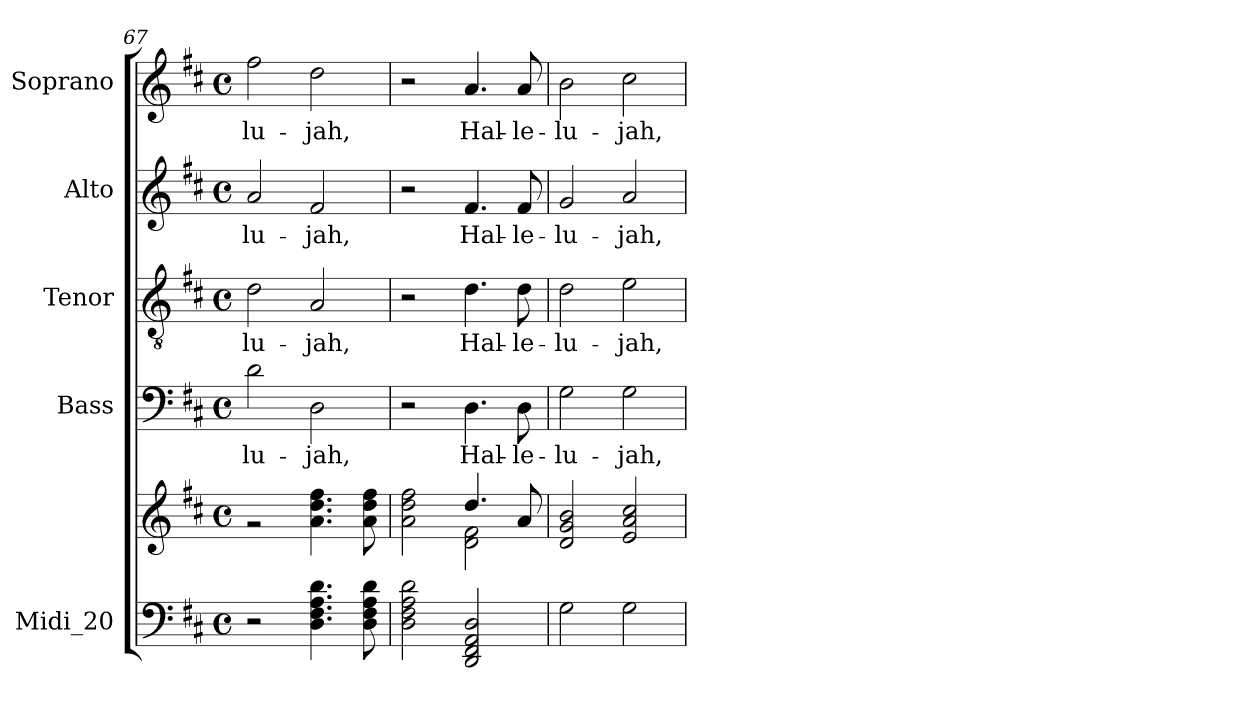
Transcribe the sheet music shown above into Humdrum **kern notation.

**kern	**kern	**kern	**text	**kern	**text	**kern	**text	**kern	**text
*part5	*part5	*part4	*part4	*part3	*part3	*part2	*part2	*part1	*part1
*staff6	*staff5	*staff4	*staff4	*staff3	*staff3	*staff2	*staff2	*staff1	*staff1
*I"Midi_20	*	*I"Bass	*	*I"Tenor	*	*I"Alto	*	*I"Soprano	*
*	*	*I'B	*	*I'T	*	*I'A	*	*I'S	*
!!LO:LB:g=z
*clefF4	*clefG2	*clefF4	*	*clefGv2	*	*clefG2	*	*clefG2	*
*k[f#c#]	*k[f#c#]	*k[f#c#]	*	*k[f#c#]	*	*k[f#c#]	*	*k[f#c#]	*
*D:	*D:	*D:	*	*D:	*	*D:	*	*D:	*
*M4/4	*M4/4	*M4/4	*	*M4/4	*	*M4/4	*	*M4/4	*
*met(c)	*met(c)	*met(c)	*	*met(c)	*	*met(c)	*	*met(c)	*
=67	=67	=67	=67	=67	=67	=67	=67	=67	=67
*	*^	*	*	*	*	*	*	*	*
!	!	!	!	!LO:LY:b	!	!LO:LY:b	!	!LO:LY:b	!	!LO:LY:b
2r	1ryy	2r	2d	-lu-	2d	-lu-	2a	-lu-	2ff#	-lu-
!	!	!	!	!LO:LY:b	!	!LO:LY:b	!	!LO:LY:b	!	!LO:LY:b
4.D 4.F# 4.A 4.d	.	4.a\ 4.dd\ 4.ff#\	2D	-jah,	2A	-jah,	2f#	-jah,	2dd	-jah,
8D 8F# 8A 8d	.	8a\ 8dd\ 8ff#\	.	.	.	.	.	.	.	.
=68	=68	=68	=68	=68	=68	=68	=68	=68	=68	=68
2D 2F# 2A 2d	2ryy	2a\ 2dd\ 2ff#\	2r	.	2r	.	2r	.	2r	.
!	!	!	!	!LO:LY:b	!	!LO:LY:b	!	!LO:LY:b	!	!LO:LY:b
2DD 2FF# 2AA 2D	4.dd/	2d\ 2f#\	4.D	Hal-	4.d	Hal-	4.f#	Hal-	4.a	Hal-
!	!	!	!	!LO:LY:b	!	!LO:LY:b	!	!LO:LY:b	!	!LO:LY:b
.	8a	.	8D	-le-	8d	-le-	8f#	-le-	8a	-le-
=69	=69	=69	=69	=69	=69	=69	=69	=69	=69	=69
!	!	!	!	!LO:LY:b	!	!LO:LY:b	!	!LO:LY:b	!	!LO:LY:b
2G	2d 2g 2b	1ryy	2G	-lu-	2d	-lu-	2g	-lu-	2b	-lu-
!	!	!	!	!LO:LY:b	!	!LO:LY:b	!	!LO:LY:b	!	!LO:LY:b
2G	2e 2a 2cc#	.	2G	-jah,	2e	-jah,	2a	-jah,	2cc#	-jah,
*	*v	*v	*	*	*	*	*	*	*	*
=	=	=	=	=	=	=	=	=	=
*-	*-	*-	*-	*-	*-	*-	*-	*-	*-
